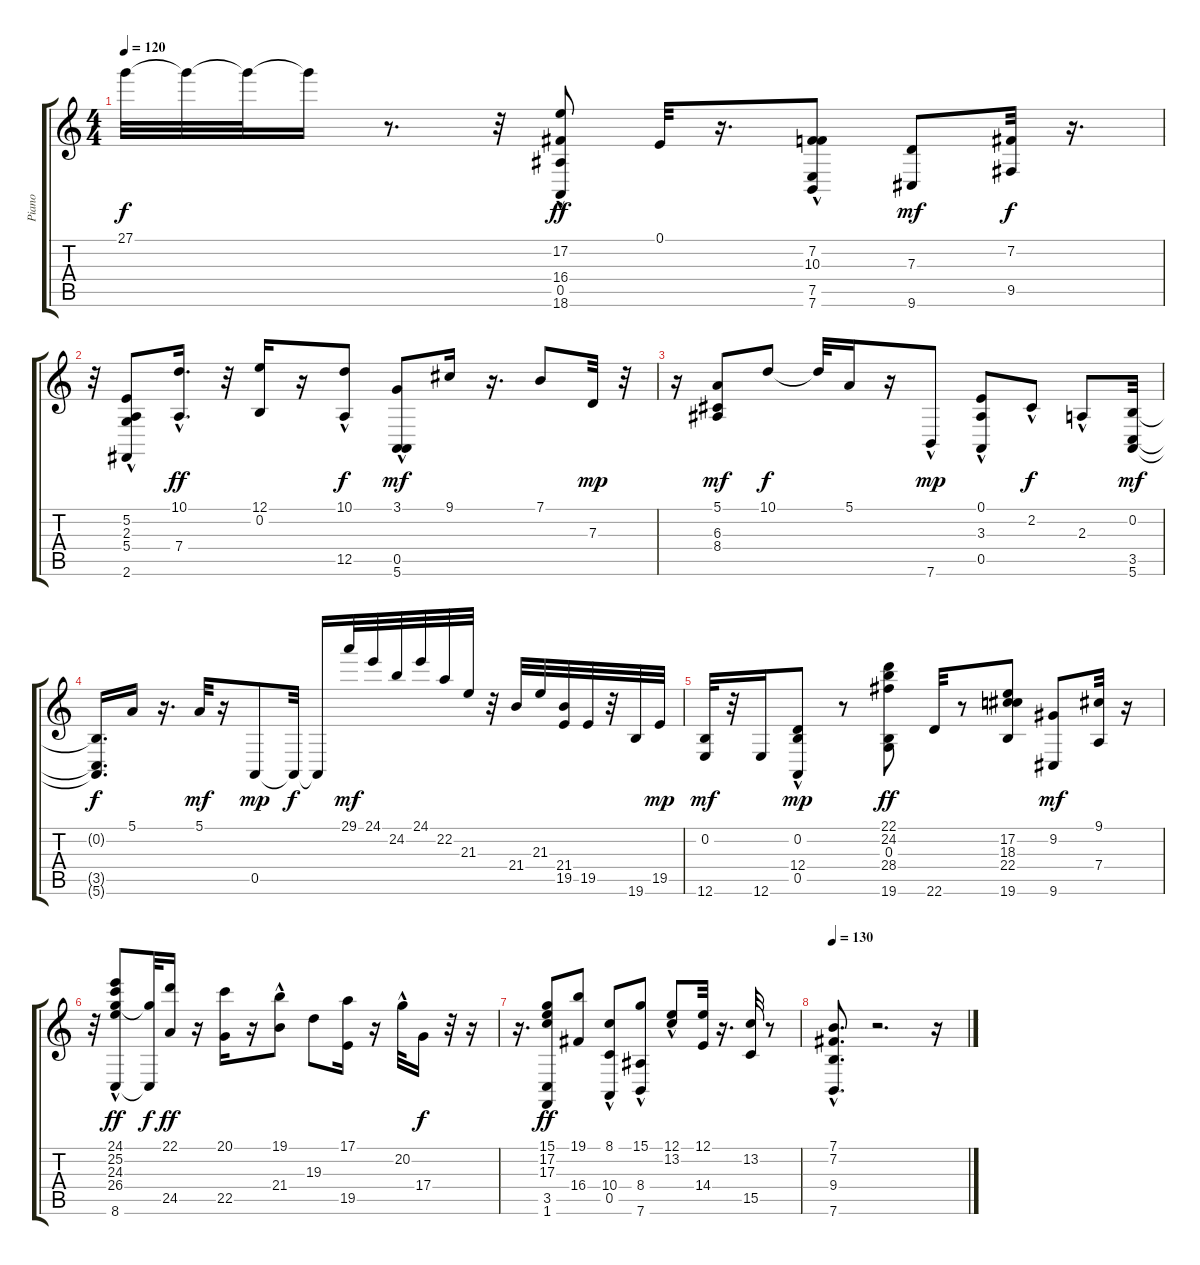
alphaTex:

\track ("Piano" "Piano") {instrument acousticgrandpiano}
\staff {score tabs}
\tuning (E4 B3 G3 D3 A2 E2) {hide}
\ts (4 4)
\tempo 120
\clef g2
\ks c
27.1.32{dy f} 27.1{t}.32 27.1{t}.32 27.1{t}.16 r.8{d} r.32 (17.2{hac} 16.4 0.5 18.6).8{dy ff} 0.1.32 r.16{d} (7.2 10.3 7.5{hac} 7.6).8 (7.3 9.6).8{dy mf} (7.2 9.5).32{dy f} r.16{d} |
r.32 (5.2 2.3{hac} 5.4{hac} 2.6{hac}).8 (10.1{hac} 7.4).16{d dy ff} r.32 (12.1 0.2).16 r.16 (10.1 12.5{hac}).8{dy f} (3.1{hac} 0.5{hac} 5.6).8{dy mf} 9.1.16 r.16{d} 7.1.8 7.3.32{dy mp} r.32 |
r.16 (5.1 6.3 8.4).8{dy mf} 10.1.8{dy f} 10.1{t}.32 5.1.16 r.16 7.6{hac}.8{dy mp} (0.1{hac} 3.3 0.5).8 2.2{hac}.8{dy f} 2.3{hac}.8 (0.2 3.5 5.6).32{dy mf} |
(0.2{t} 3.5{t} 5.6{t}).16{d dy f} 5.1.16 r.16{d} 5.1.32{dy mf} r.16 0.5.8{dy mp} 0.5{t}.32{dy f} 0.5{t}.16 29.1.32{dy mf} 24.1.32 24.2.32 24.1.32 22.2.32 21.3.32 r.32 21.4.32 21.3.32 (21.4 19.5).32 19.5.32 r.32 19.6.32 19.5.32{dy mp} |
(0.2 12.6).32{dy mf} r.32 12.6.16 (0.2{hac} 12.4{hac} 0.5).8{dy mp} r.8 (22.1 24.2 0.3 28.4 19.6).8{dy ff} 22.6.32 r.8 (17.2 18.3 22.4 19.6).8 (9.2 9.6).8{dy mf} (9.1 7.4).32 r.16 |
r.32 (24.1{hac} 25.2{hac} 24.3 26.4{hac} 8.6).8{dy ff} (24.3{t} 8.6{t}).32{dy f} (22.1 24.5).16{dy ff} r.16 (20.1 22.5).16 r.16 (19.1{hac} 21.4{hac}).8 19.3.8 (17.1 19.5).16 r.16 20.2{hac}.32 17.4.16{dy f} r.32 r.16 |
r.16{d} (15.1 17.2 17.3 3.5 1.6).8{dy ff} (19.1 16.4).8 (8.1 10.4 0.5{hac}).8 (15.1{hac} 8.4{hac} 7.6{hac}).8 (12.1 13.2{hac}).8 (12.1 14.4).32 r.16{d} (13.2 15.5).32 r.8 |
\tempo 130
(7.1{hac} 7.2{hac} 9.4{hac} 7.6{hac}).8{d} r.2{d} r.16
